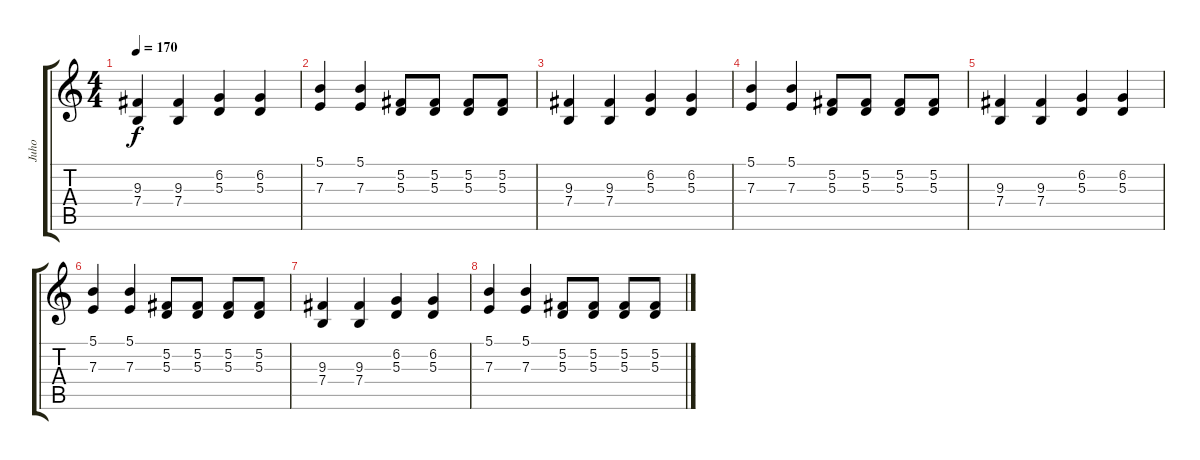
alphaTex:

\track ("Juho" "Juho") {instrument accordion}
\staff {score tabs}
\tuning (Gb4 Db4 A3 E3 B2 Gb2) {hide}
\ts (4 4)
\tempo 170
\clef g2
\ks c
(9.3 7.4).4{dy f} (9.3 7.4).4 (6.2 5.3).4 (6.2 5.3).4 |
(5.1 7.3).4 (5.1 7.3).4 (5.2 5.3).8 (5.2 5.3).8 (5.2 5.3).8 (5.2 5.3).8 |
(9.3 7.4).4 (9.3 7.4).4 (6.2 5.3).4 (6.2 5.3).4 |
(5.1 7.3).4 (5.1 7.3).4 (5.2 5.3).8 (5.2 5.3).8 (5.2 5.3).8 (5.2 5.3).8 |
(9.3 7.4).4 (9.3 7.4).4 (6.2 5.3).4 (6.2 5.3).4 |
(5.1 7.3).4 (5.1 7.3).4 (5.2 5.3).8 (5.2 5.3).8 (5.2 5.3).8 (5.2 5.3).8 |
(9.3 7.4).4 (9.3 7.4).4 (6.2 5.3).4 (6.2 5.3).4 |
(5.1 7.3).4 (5.1 7.3).4 (5.2 5.3).8 (5.2 5.3).8 (5.2 5.3).8 (5.2 5.3).8
